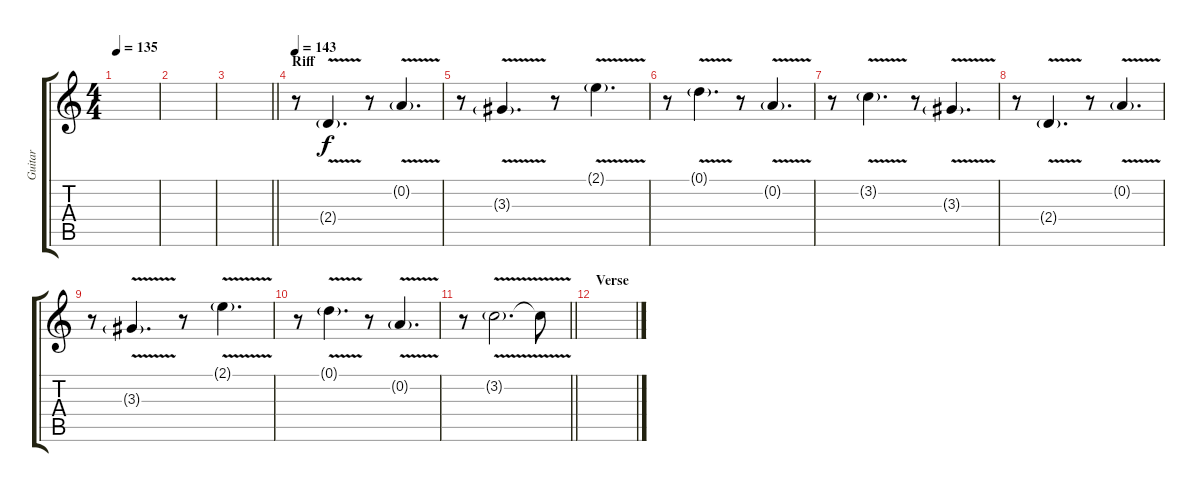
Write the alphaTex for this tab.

\track ("Guitar" "Guitar") {instrument electricguitarclean}
\staff {score tabs}
\tuning (D4 A3 F3 C3 G2 D2) {hide}
\ts (4 4)
\tempo 135
\clef g2
\ks c
|
|
\barLineRight lightlight
|
\section ("" "Riff")
\tempo 143
r.8 2.4{v g}.4{d} r.8 0.2{v g}.4{d} |
r.8 3.3{v g}.4{d} r.8 2.1{v g}.4{d} |
r.8 0.1{v g}.4{d} r.8 0.2{v g}.4{d} |
r.8 3.2{v g}.4{d} r.8 3.3{v g}.4{d} |
r.8 2.4{v g}.4{d} r.8 0.2{v g}.4{d} |
r.8 3.3{v g}.4{d} r.8 2.1{v g}.4{d} |
r.8 0.1{v g}.4{d} r.8 0.2{v g}.4{d} |
\barLineRight lightlight
r.8 3.2{v g}.2{d} 3.2{t}.8 |
\section ("" "Verse")
